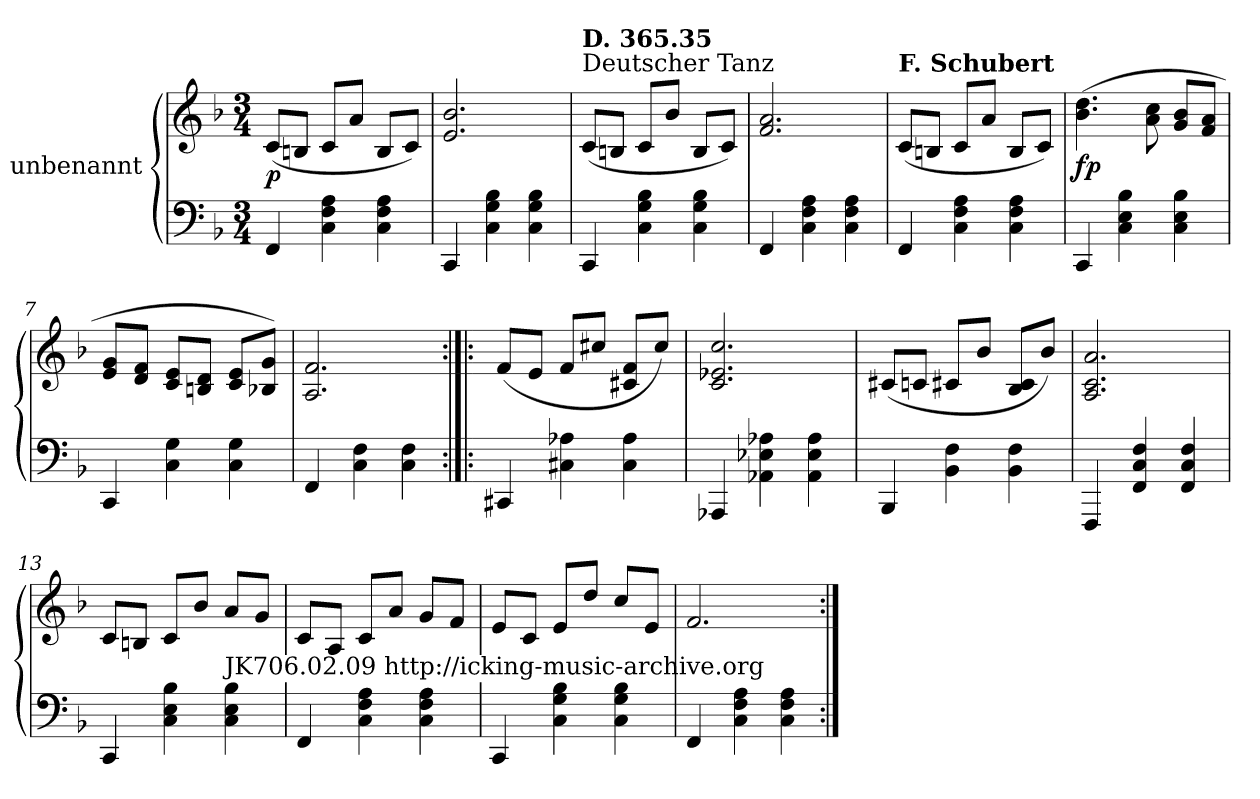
**kern	**kern	**dynam
*part1	*part1	*part1
*staff2	*staff1	*staff1/2
*I"unbenannt	*	*
*clefF4	*clefG2	*
*k[b-]	*k[b-]	*
*M3/4	*M3/4	*
=1	=1	=1
!	!	!LO:DY:b
4FF/	(8c/L	p
.	8Bn/J	.
4C\ 4F\ 4A\	8c/L	.
.	8a/J	.
4C\ 4F\ 4A\	8B/L	.
.	8c/J)	.
=2	=2	=2
4CC/	2.e/ 2.b-/	.
4C\ 4G\ 4B-\	.	.
4C\ 4G\ 4B-\	.	.
=3	=3	=3
!	!LO:TX:a:t=Deutscher Tanz	!
!	!LO:TX:a:B:t=D. 365.35	!
4CC/	(8c/L	.
.	8Bn/J	.
4C\ 4G\ 4B-\	8c/L	.
.	8b-/J	.
4C\ 4G\ 4B-\	8B/L	.
.	8c/J)	.
=4	=4	=4
4FF/	2.f/ 2.a/	.
4C\ 4F\ 4A\	.	.
4C\ 4F\ 4A\	.	.
=5	=5	=5
!	!LO:TX:a:B:t=F. Schubert	!
4FF/	(8c/L	.
.	8Bn/J	.
4C\ 4F\ 4A\	8c/L	.
.	8a/J	.
4C\ 4F\ 4A\	8B/L	.
.	8c/J)	.
!!LO:LB:g=z
=6	=6	=6
!	!	!LO:DY:b
4CC/	(4.b-\ 4.dd\	fp
4C\ 4E\ 4B-\	.	.
.	8a\ 8cc\	.
4C\ 4E\ 4B-\	8g/ 8b-/L	.
.	8f/ 8a/J	.
=7	=7	=7
4CC/	8e/ 8g/L	.
.	8d/ 8f/J	.
4C\ 4G\	8c/ 8e/L	.
.	8Bn/ 8d/J	.
4C\ 4G\	8c/ 8e/L	.
.	8B-X/ 8g/J)	.
=8	=8	=8
4FF/	2.A/ 2.f/	.
4C\ 4F\	.	.
4C\ 4F\	.	.
=9:|!|:	=9:|!|:	=9:|!|:
4CC#X/	(8f/L	.
.	8e/J	.
4C#X\ 4A-X\	8f/L	.
.	8cc#X/J	.
4C#\ 4A-\	8c#X/ 8f/L	.
.	8cc#/J)	.
=10	=10	=10
4AAA-X/	2.c/ 2.e-X/ 2.cc/	.
4AA-X\ 4E-X\ 4A-X\	.	.
4AA-\ 4E-\ 4A-\	.	.
!!LO:LB:g=z
=11	=11	=11
4BBB-/	(8c#X/L	.
.	8cn/J	.
4BB-\ 4F\	8c#X/L	.
.	8b-/J	.
4BB-\ 4F\	8B-/ 8c#/L	.
.	8b-/J)	.
=12	=12	=12
4FFF/	2.A/ 2.c/ 2.a/	.
4FF/ 4C/ 4F/	.	.
4FF/ 4C/ 4F/	.	.
=13	=13	=13
4CC/	8c/L	.
.	8Bn/J	.
4C\ 4E\ 4B-\	8c/L	.
.	8b-/J	.
!LO:TX:a:t=JK706.02.09 http&colon;//icking-music-archive.org	!	!
4C\ 4E\ 4B-\	8a/L	.
.	8g/J	.
=14	=14	=14
4FF/	8c/L	.
.	8A/J	.
4C\ 4F\ 4A\	8c/L	.
.	8a/J	.
4C\ 4F\ 4A\	8g/L	.
.	8f/J	.
=15	=15	=15
4CC/	8e/L	.
.	8c/J	.
4C\ 4G\ 4B-\	8e/L	.
.	8dd/J	.
4C\ 4G\ 4B-\	8cc/L	.
.	8e/J	.
!!LO:LB:g=z
=16	=16	=16
4FF/	2.f/	.
4C\ 4F\ 4A\	.	.
4C\ 4F\ 4A\	.	.
=:|!	=:|!	=:|!
*-	*-	*-
